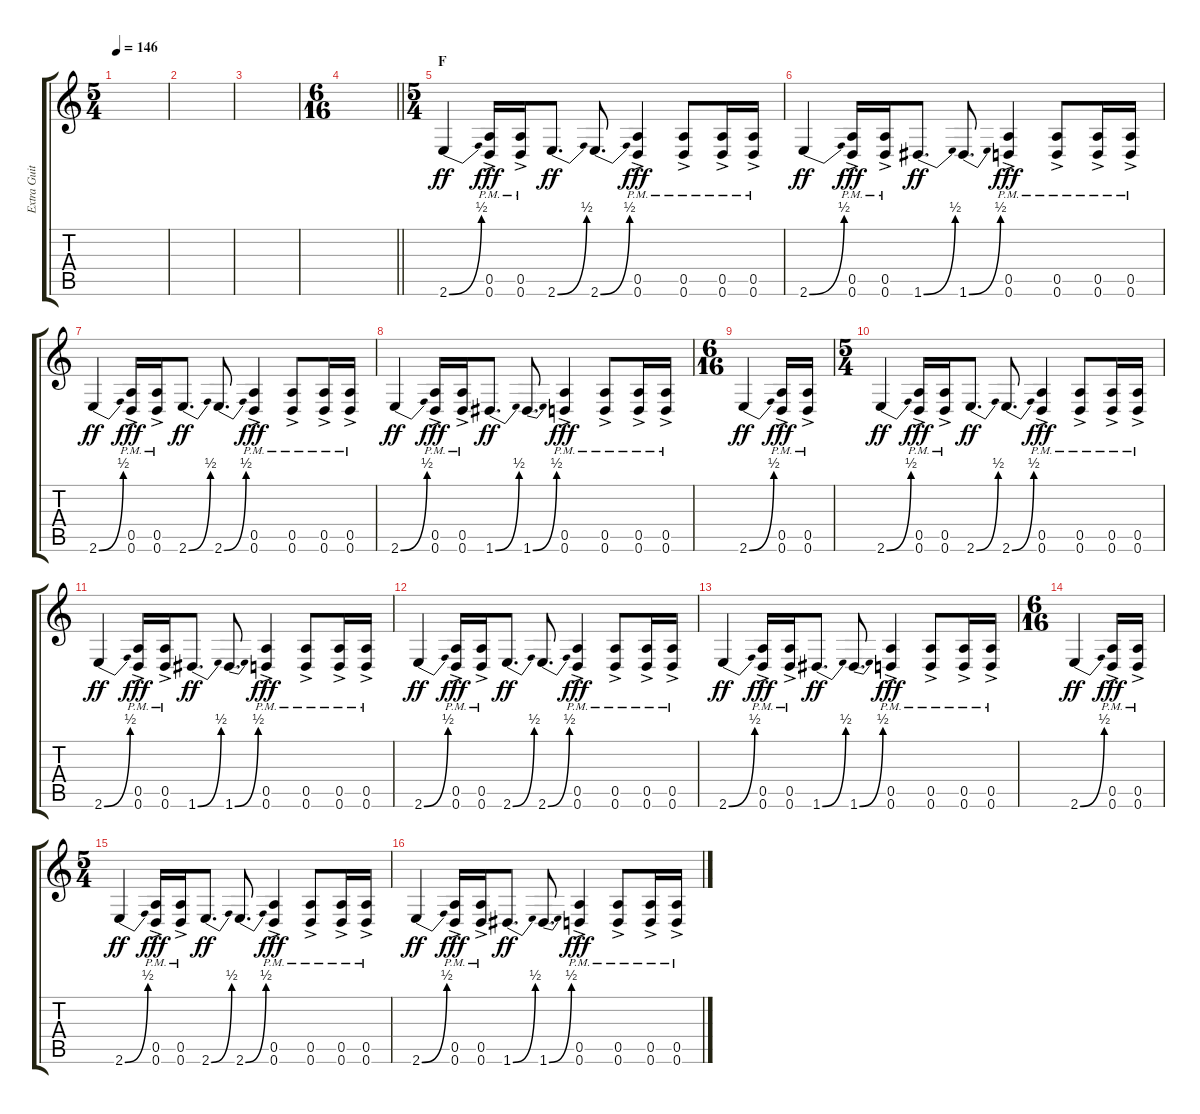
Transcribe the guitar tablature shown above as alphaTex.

\track ("Extra Guitar" "Extra Guit") {instrument distortionguitar}
\staff {score tabs}
\tuning (E4 B3 G3 D3 A2 D2) {hide}
\ts (5 4)
\tempo 146
\clef g2
\ks c
|
|
|
\ts (6 16)
\barLineRight lightlight
|
\ts (5 4)
\section ("" "F")
2.6{be (bend 0 0 60 2)}.4{dy ff} (0.5{ac pm} 0.6{ac pm}).16{dy fff} (0.5{ac pm} 0.6{ac pm}).16 2.6{be (bend 0 0 60 2)}.8{d dy ff} 2.6{be (bend 0 0 60 2)}.8{d} (0.5{ac pm} 0.6{ac pm}).4{dy fff} (0.5{ac pm} 0.6{ac pm}).8 (0.5{ac pm} 0.6{ac pm}).16 (0.5{ac pm} 0.6{ac pm}).16 |
2.6{be (bend 0 0 60 2)}.4{dy ff} (0.5{ac pm} 0.6{ac pm}).16{dy fff} (0.5{ac pm} 0.6{ac pm}).16 1.6{be (bend 0 0 60 2)}.8{d dy ff} 1.6{be (bend 0 0 60 2)}.8{d} (0.5{ac pm} 0.6{ac pm}).4{dy fff} (0.5{ac pm} 0.6{ac pm}).8 (0.5{ac pm} 0.6{ac pm}).16 (0.5{ac pm} 0.6{ac pm}).16 |
2.6{be (bend 0 0 60 2)}.4{dy ff} (0.5{ac pm} 0.6{ac pm}).16{dy fff} (0.5{ac pm} 0.6{ac pm}).16 2.6{be (bend 0 0 60 2)}.8{d dy ff} 2.6{be (bend 0 0 60 2)}.8{d} (0.5{ac pm} 0.6{ac pm}).4{dy fff} (0.5{ac pm} 0.6{ac pm}).8 (0.5{ac pm} 0.6{ac pm}).16 (0.5{ac pm} 0.6{ac pm}).16 |
2.6{be (bend 0 0 60 2)}.4{dy ff} (0.5{ac pm} 0.6{ac pm}).16{dy fff} (0.5{ac pm} 0.6{ac pm}).16 1.6{be (bend 0 0 60 2)}.8{d dy ff} 1.6{be (bend 0 0 60 2)}.8{d} (0.5{ac pm} 0.6{ac pm}).4{dy fff} (0.5{ac pm} 0.6{ac pm}).8 (0.5{ac pm} 0.6{ac pm}).16 (0.5{ac pm} 0.6{ac pm}).16 |
\ts (6 16)
2.6{be (bend 0 0 60 2)}.4{dy ff} (0.5{ac pm} 0.6{ac pm}).16{dy fff} (0.5{ac pm} 0.6{ac pm}).16 |
\ts (5 4)
2.6{be (bend 0 0 60 2)}.4{dy ff} (0.5{ac pm} 0.6{ac pm}).16{dy fff} (0.5{ac pm} 0.6{ac pm}).16 2.6{be (bend 0 0 60 2)}.8{d dy ff} 2.6{be (bend 0 0 60 2)}.8{d} (0.5{ac pm} 0.6{ac pm}).4{dy fff} (0.5{ac pm} 0.6{ac pm}).8 (0.5{ac pm} 0.6{ac pm}).16 (0.5{ac pm} 0.6{ac pm}).16 |
2.6{be (bend 0 0 60 2)}.4{dy ff} (0.5{ac pm} 0.6{ac pm}).16{dy fff} (0.5{ac pm} 0.6{ac pm}).16 1.6{be (bend 0 0 60 2)}.8{d dy ff} 1.6{be (bend 0 0 60 2)}.8{d} (0.5{ac pm} 0.6{ac pm}).4{dy fff} (0.5{ac pm} 0.6{ac pm}).8 (0.5{ac pm} 0.6{ac pm}).16 (0.5{ac pm} 0.6{ac pm}).16 |
2.6{be (bend 0 0 60 2)}.4{dy ff} (0.5{ac pm} 0.6{ac pm}).16{dy fff} (0.5{ac pm} 0.6{ac pm}).16 2.6{be (bend 0 0 60 2)}.8{d dy ff} 2.6{be (bend 0 0 60 2)}.8{d} (0.5{ac pm} 0.6{ac pm}).4{dy fff} (0.5{ac pm} 0.6{ac pm}).8 (0.5{ac pm} 0.6{ac pm}).16 (0.5{ac pm} 0.6{ac pm}).16 |
2.6{be (bend 0 0 60 2)}.4{dy ff} (0.5{ac pm} 0.6{ac pm}).16{dy fff} (0.5{ac pm} 0.6{ac pm}).16 1.6{be (bend 0 0 60 2)}.8{d dy ff} 1.6{be (bend 0 0 60 2)}.8{d} (0.5{ac pm} 0.6{ac pm}).4{dy fff} (0.5{ac pm} 0.6{ac pm}).8 (0.5{ac pm} 0.6{ac pm}).16 (0.5{ac pm} 0.6{ac pm}).16 |
\ts (6 16)
2.6{be (bend 0 0 60 2)}.4{dy ff} (0.5{ac pm} 0.6{ac pm}).16{dy fff} (0.5{ac pm} 0.6{ac pm}).16 |
\ts (5 4)
2.6{be (bend 0 0 60 2)}.4{dy ff} (0.5{ac pm} 0.6{ac pm}).16{dy fff} (0.5{ac pm} 0.6{ac pm}).16 2.6{be (bend 0 0 60 2)}.8{d dy ff} 2.6{be (bend 0 0 60 2)}.8{d} (0.5{ac pm} 0.6{ac pm}).4{dy fff} (0.5{ac pm} 0.6{ac pm}).8 (0.5{ac pm} 0.6{ac pm}).16 (0.5{ac pm} 0.6{ac pm}).16 |
2.6{be (bend 0 0 60 2)}.4{dy ff} (0.5{ac pm} 0.6{ac pm}).16{dy fff} (0.5{ac pm} 0.6{ac pm}).16 1.6{be (bend 0 0 60 2)}.8{d dy ff} 1.6{be (bend 0 0 60 2)}.8{d} (0.5{ac pm} 0.6{ac pm}).4{dy fff} (0.5{ac pm} 0.6{ac pm}).8 (0.5{ac pm} 0.6{ac pm}).16 (0.5{ac pm} 0.6{ac pm}).16
